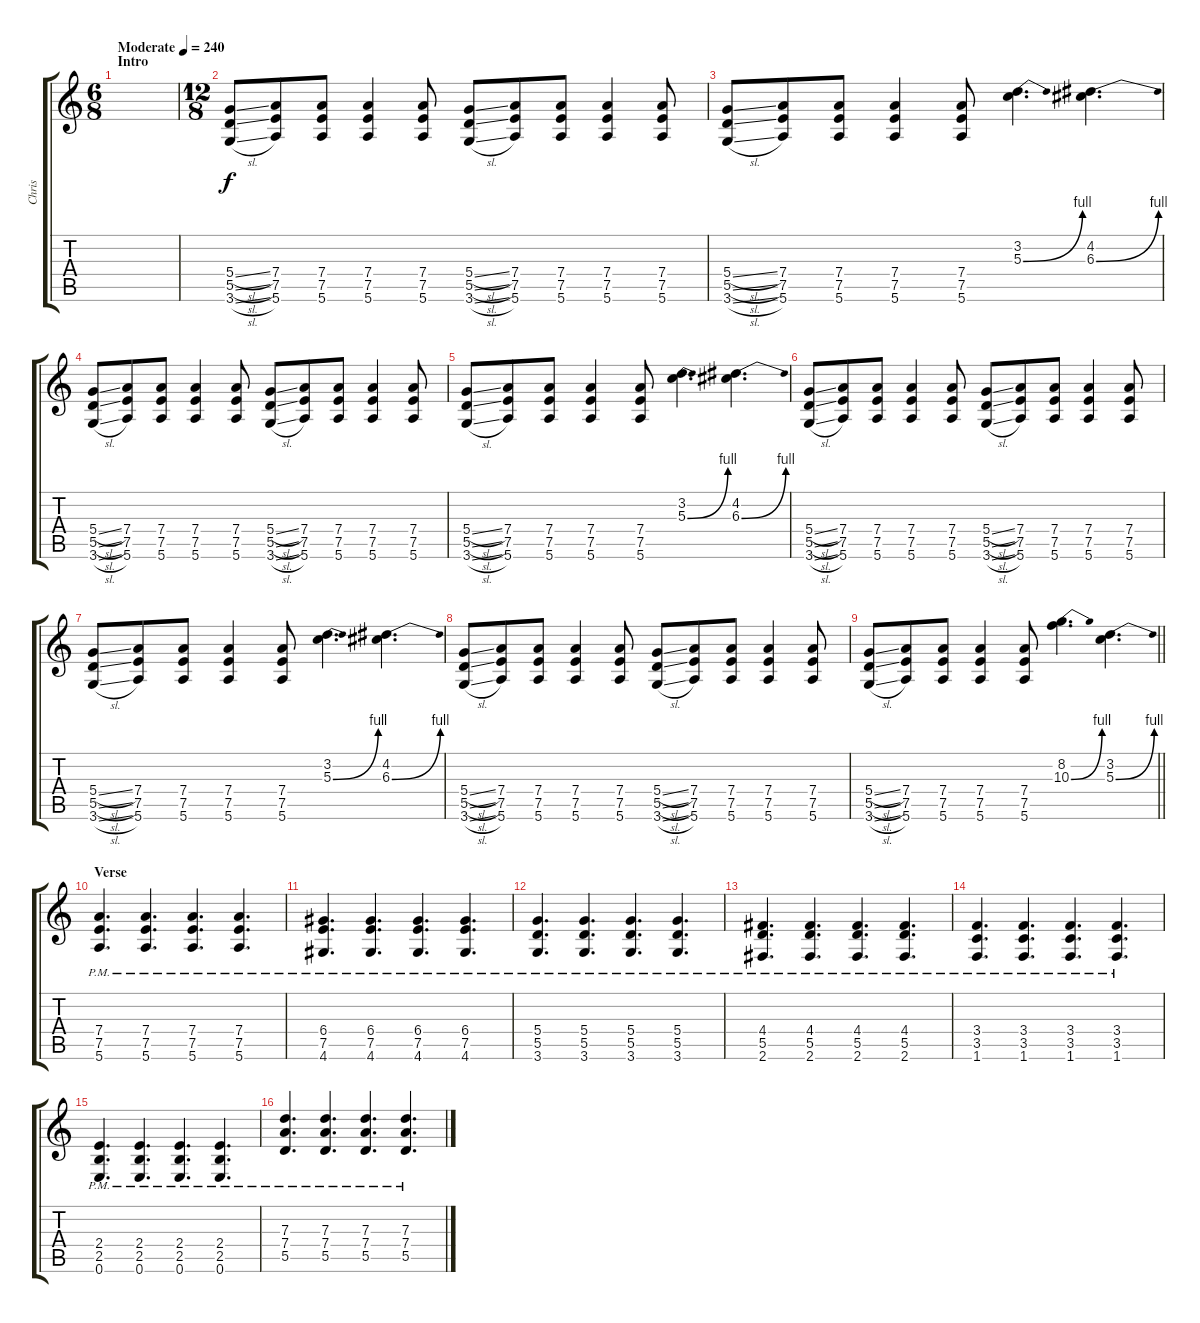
\track ("Chris" "Chris") {instrument distortionguitar}
\staff {score tabs}
\tuning (E4 B3 G3 D3 A2 E2) {hide}
\ts (6 8)
\section ("" "Intro")
\tempo (240 "Moderate")
\clef g2
\ks c
|
\ts (12 8)
(5.4{sl} 5.5{sl} 3.6{sl}).8 (7.4 7.5 5.6).8 (7.4 7.5 5.6).8 (7.4 7.5 5.6).4 (7.4 7.5 5.6).8 (5.4{sl} 5.5{sl} 3.6{sl}).8 (7.4 7.5 5.6).8 (7.4 7.5 5.6).8 (7.4 7.5 5.6).4 (7.4 7.5 5.6).8 |
(5.4{sl} 5.5{sl} 3.6{sl}).8 (7.4 7.5 5.6).8 (7.4 7.5 5.6).8 (7.4 7.5 5.6).4 (7.4 7.5 5.6).8 (3.2 5.3{be (bend 0 0 60 4)}).4{d} (4.2 6.3{be (bend 0 0 60 4)}).4{d} |
(5.4{sl} 5.5{sl} 3.6{sl}).8 (7.4 7.5 5.6).8 (7.4 7.5 5.6).8 (7.4 7.5 5.6).4 (7.4 7.5 5.6).8 (5.4{sl} 5.5{sl} 3.6{sl}).8 (7.4 7.5 5.6).8 (7.4 7.5 5.6).8 (7.4 7.5 5.6).4 (7.4 7.5 5.6).8 |
(5.4{sl} 5.5{sl} 3.6{sl}).8 (7.4 7.5 5.6).8 (7.4 7.5 5.6).8 (7.4 7.5 5.6).4 (7.4 7.5 5.6).8 (3.2 5.3{be (bend 0 0 60 4)}).4{d} (4.2 6.3{be (bend 0 0 60 4)}).4{d} |
(5.4{sl} 5.5{sl} 3.6{sl}).8 (7.4 7.5 5.6).8 (7.4 7.5 5.6).8 (7.4 7.5 5.6).4 (7.4 7.5 5.6).8 (5.4{sl} 5.5{sl} 3.6{sl}).8 (7.4 7.5 5.6).8 (7.4 7.5 5.6).8 (7.4 7.5 5.6).4 (7.4 7.5 5.6).8 |
(5.4{sl} 5.5{sl} 3.6{sl}).8 (7.4 7.5 5.6).8 (7.4 7.5 5.6).8 (7.4 7.5 5.6).4 (7.4 7.5 5.6).8 (3.2 5.3{be (bend 0 0 60 4)}).4{d} (4.2 6.3{be (bend 0 0 60 4)}).4{d} |
(5.4{sl} 5.5{sl} 3.6{sl}).8 (7.4 7.5 5.6).8 (7.4 7.5 5.6).8 (7.4 7.5 5.6).4 (7.4 7.5 5.6).8 (5.4{sl} 5.5{sl} 3.6{sl}).8 (7.4 7.5 5.6).8 (7.4 7.5 5.6).8 (7.4 7.5 5.6).4 (7.4 7.5 5.6).8 |
\barLineRight lightlight
(5.4{sl} 5.5{sl} 3.6{sl}).8 (7.4 7.5 5.6).8 (7.4 7.5 5.6).8 (7.4 7.5 5.6).4 (7.4 7.5 5.6).8 (8.2 10.3{be (bend 0 0 60 4)}).4{d} (3.2 5.3{be (bend 0 0 60 4)}).4{d} |
\section ("" "Verse")
(7.4{pm} 7.5{pm} 5.6{pm}).4{d} (7.4{pm} 7.5{pm} 5.6{pm}).4{d} (7.4{pm} 7.5{pm} 5.6{pm}).4{d} (7.4{pm} 7.5{pm} 5.6{pm}).4{d} |
(6.4{pm} 7.5{pm} 4.6{pm}).4{d} (6.4{pm} 7.5{pm} 4.6{pm}).4{d} (6.4{pm} 7.5{pm} 4.6{pm}).4{d} (6.4{pm} 7.5{pm} 4.6{pm}).4{d} |
(5.4{pm} 5.5{pm} 3.6{pm}).4{d} (5.4{pm} 5.5{pm} 3.6{pm}).4{d} (5.4{pm} 5.5{pm} 3.6{pm}).4{d} (5.4{pm} 5.5{pm} 3.6{pm}).4{d} |
(4.4{pm} 5.5{pm} 2.6{pm}).4{d} (4.4{pm} 5.5{pm} 2.6{pm}).4{d} (4.4{pm} 5.5{pm} 2.6{pm}).4{d} (4.4{pm} 5.5{pm} 2.6{pm}).4{d} |
(3.4{pm} 3.5{pm} 1.6{pm}).4{d} (3.4{pm} 3.5{pm} 1.6{pm}).4{d} (3.4{pm} 3.5{pm} 1.6{pm}).4{d} (3.4{pm} 3.5{pm} 1.6{pm}).4{d} |
(2.4{pm} 2.5{pm} 0.6{pm}).4{d} (2.4{pm} 2.5{pm} 0.6{pm}).4{d} (2.4{pm} 2.5{pm} 0.6{pm}).4{d} (2.4{pm} 2.5{pm} 0.6{pm}).4{d} |
(7.3{pm} 7.4{pm} 5.5{pm}).4{d} (7.3{pm} 7.4{pm} 5.5{pm}).4{d} (7.3{pm} 7.4{pm} 5.5{pm}).4{d} (7.3{pm} 7.4{pm} 5.5{pm}).4{d}
